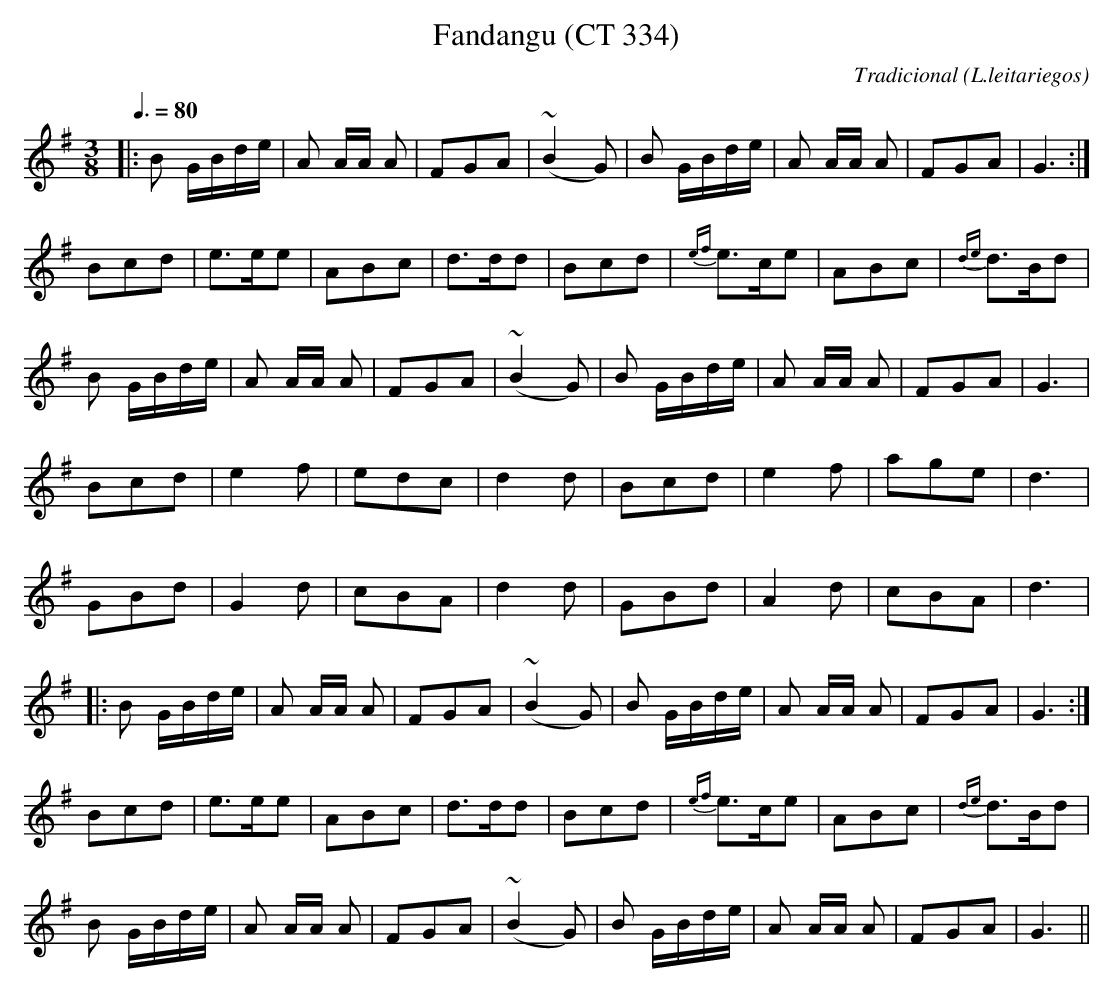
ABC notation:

X:1
T:Fandangu (CT 334)
C:Tradicional
O:L.leitariegos
M:3/8
L:1/8
Q:3/8=80
K:G
|:B G/B/d/e/|A A/A/ A|FGA|(~B2 G)|B G/B/d/e/|A A/A/ A|FGA|G3:|
Bcd|e>ee|ABc|d>dd|Bcd|{ef}e>ce|ABc|{de}d>Bd|
B G/B/d/e/|A A/A/ A|FGA|(~B2 G)|B G/B/d/e/|A A/A/ A|FGA|G3|
Bcd|e2 f|edc|d2 d|Bcd|e2 f|age|d3|
GBd|G2 d|cBA|d2 d|GBd|A2 d|cBA|d3|
|:B G/B/d/e/|A A/A/ A|FGA|(~B2 G)|B G/B/d/e/|A A/A/ A|FGA|G3:|
Bcd|e>ee|ABc|d>dd|Bcd|{ef}e>ce|ABc|{de}d>Bd|
B G/B/d/e/|A A/A/ A|FGA|(~B2 G)|B G/B/d/e/|A A/A/ A|FGA|G3||
